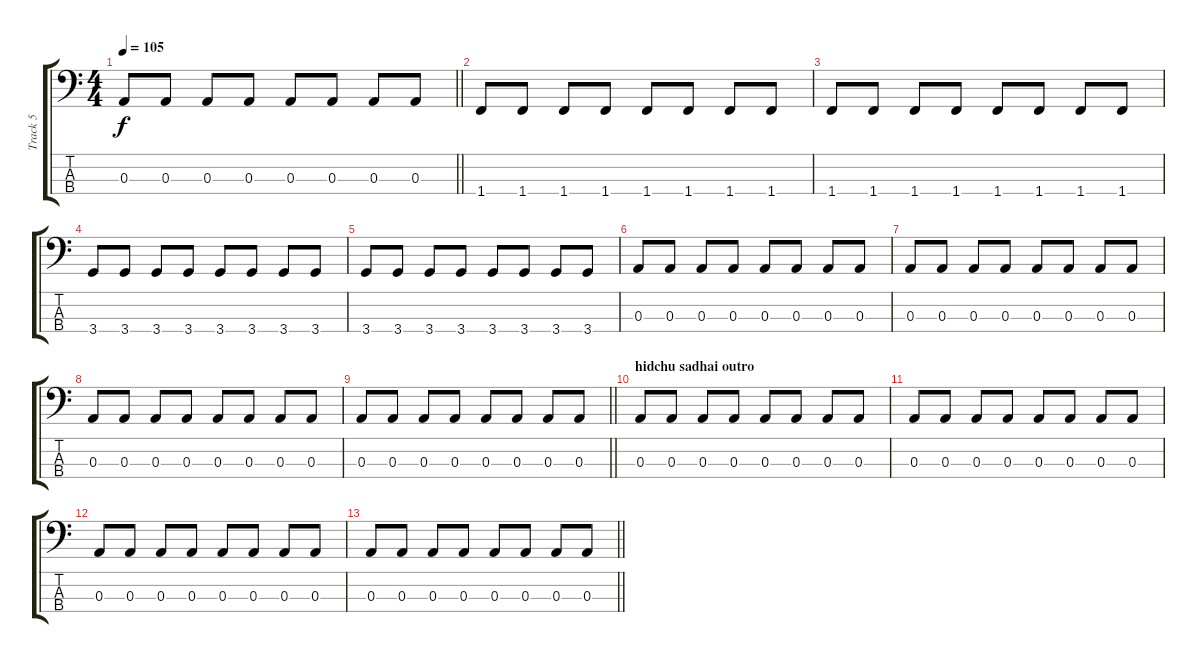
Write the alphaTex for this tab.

\track ("Track 5" "Track 5") {instrument electricbasspick}
\staff {score tabs}
\tuning (G2 D2 A1 E1) {hide}
\ts (4 4)
\tempo 105
\clef f4
\barLineRight lightlight
\ks c
0.3.8{dy f} 0.3.8 0.3.8 0.3.8 0.3.8 0.3.8 0.3.8 0.3.8 |
1.4.8 1.4.8 1.4.8 1.4.8 1.4.8 1.4.8 1.4.8 1.4.8 |
1.4.8 1.4.8 1.4.8 1.4.8 1.4.8 1.4.8 1.4.8 1.4.8 |
3.4.8 3.4.8 3.4.8 3.4.8 3.4.8 3.4.8 3.4.8 3.4.8 |
3.4.8 3.4.8 3.4.8 3.4.8 3.4.8 3.4.8 3.4.8 3.4.8 |
0.3.8 0.3.8 0.3.8 0.3.8 0.3.8 0.3.8 0.3.8 0.3.8 |
0.3.8 0.3.8 0.3.8 0.3.8 0.3.8 0.3.8 0.3.8 0.3.8 |
0.3.8 0.3.8 0.3.8 0.3.8 0.3.8 0.3.8 0.3.8 0.3.8 |
\barLineRight lightlight
0.3.8 0.3.8 0.3.8 0.3.8 0.3.8 0.3.8 0.3.8 0.3.8 |
\section ("" "hidchu sadhai outro")
0.3.8 0.3.8 0.3.8 0.3.8 0.3.8 0.3.8 0.3.8 0.3.8 |
0.3.8 0.3.8 0.3.8 0.3.8 0.3.8 0.3.8 0.3.8 0.3.8 |
0.3.8 0.3.8 0.3.8 0.3.8 0.3.8 0.3.8 0.3.8 0.3.8 |
\barLineRight lightlight
0.3.8 0.3.8 0.3.8 0.3.8 0.3.8 0.3.8 0.3.8 0.3.8
